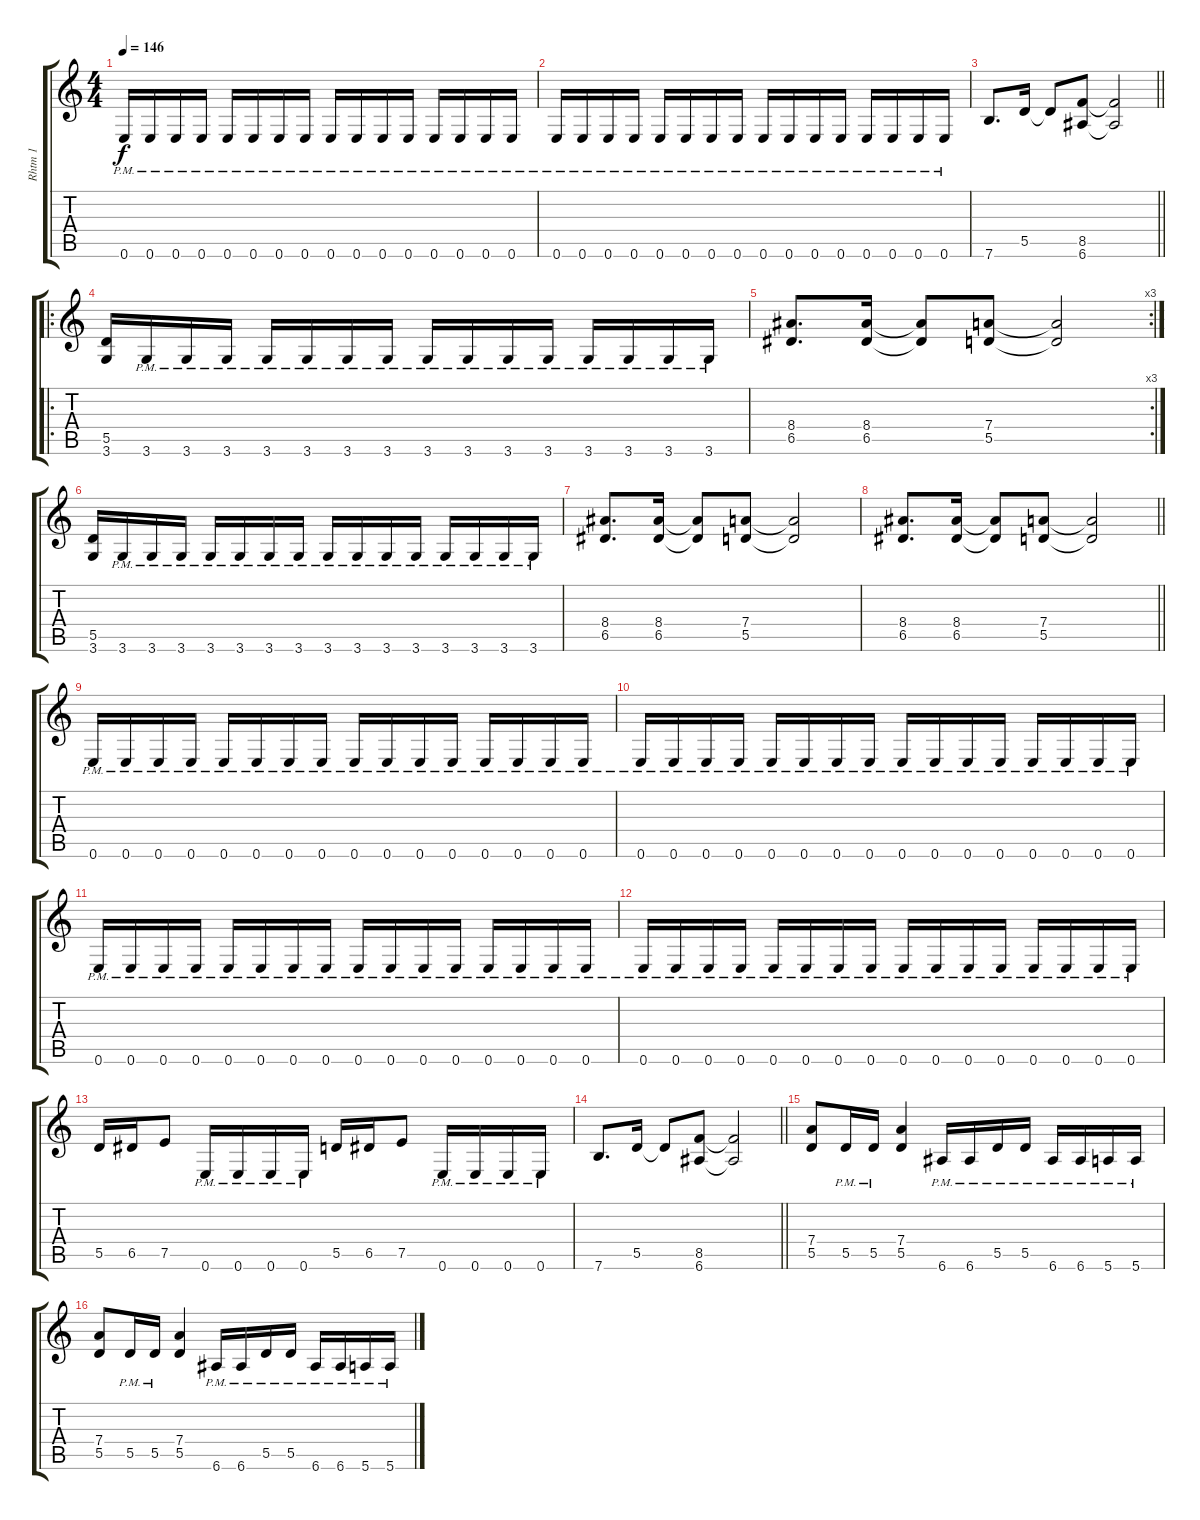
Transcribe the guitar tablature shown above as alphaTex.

\track ("Rhtm 1" "Rhtm 1") {instrument distortionguitar}
\staff {score tabs}
\tuning (E4 B3 G3 D3 A2 E2) {hide}
\ts (4 4)
\tempo 146
\clef g2
\ks c
0.6{pm}.16{dy f} 0.6{pm}.16 0.6{pm}.16 0.6{pm}.16 0.6{pm}.16 0.6{pm}.16 0.6{pm}.16 0.6{pm}.16 0.6{pm}.16 0.6{pm}.16 0.6{pm}.16 0.6{pm}.16 0.6{pm}.16 0.6{pm}.16 0.6{pm}.16 0.6{pm}.16 |
0.6{pm}.16 0.6{pm}.16 0.6{pm}.16 0.6{pm}.16 0.6{pm}.16 0.6{pm}.16 0.6{pm}.16 0.6{pm}.16 0.6{pm}.16 0.6{pm}.16 0.6{pm}.16 0.6{pm}.16 0.6{pm}.16 0.6{pm}.16 0.6{pm}.16 0.6{pm}.16 |
\barLineRight lightlight
7.6.8{d} 5.5.16 5.5{t}.8 (8.5 6.6).8 (8.5{t} 6.6{t}).2 |
\ro
(5.5 3.6).16 3.6{pm}.16 3.6{pm}.16 3.6{pm}.16 3.6{pm}.16 3.6{pm}.16 3.6{pm}.16 3.6{pm}.16 3.6{pm}.16 3.6{pm}.16 3.6{pm}.16 3.6{pm}.16 3.6{pm}.16 3.6{pm}.16 3.6{pm}.16 3.6{pm}.16 |
\rc 3
(8.4 6.5).8{d} (8.4 6.5).16 (8.4{t} 6.5{t}).8 (7.4 5.5).8 (7.4{t} 5.5{t}).2 |
(5.5 3.6).16 3.6{pm}.16 3.6{pm}.16 3.6{pm}.16 3.6{pm}.16 3.6{pm}.16 3.6{pm}.16 3.6{pm}.16 3.6{pm}.16 3.6{pm}.16 3.6{pm}.16 3.6{pm}.16 3.6{pm}.16 3.6{pm}.16 3.6{pm}.16 3.6{pm}.16 |
(8.4 6.5).8{d} (8.4 6.5).16 (8.4{t} 6.5{t}).8 (7.4 5.5).8 (7.4{t} 5.5{t}).2 |
\barLineRight lightlight
(8.4 6.5).8{d} (8.4 6.5).16 (8.4{t} 6.5{t}).8 (7.4 5.5).8 (7.4{t} 5.5{t}).2 |
0.6{pm}.16 0.6{pm}.16 0.6{pm}.16 0.6{pm}.16 0.6{pm}.16 0.6{pm}.16 0.6{pm}.16 0.6{pm}.16 0.6{pm}.16 0.6{pm}.16 0.6{pm}.16 0.6{pm}.16 0.6{pm}.16 0.6{pm}.16 0.6{pm}.16 0.6{pm}.16 |
0.6{pm}.16 0.6{pm}.16 0.6{pm}.16 0.6{pm}.16 0.6{pm}.16 0.6{pm}.16 0.6{pm}.16 0.6{pm}.16 0.6{pm}.16 0.6{pm}.16 0.6{pm}.16 0.6{pm}.16 0.6{pm}.16 0.6{pm}.16 0.6{pm}.16 0.6{pm}.16 |
0.6{pm}.16 0.6{pm}.16 0.6{pm}.16 0.6{pm}.16 0.6{pm}.16 0.6{pm}.16 0.6{pm}.16 0.6{pm}.16 0.6{pm}.16 0.6{pm}.16 0.6{pm}.16 0.6{pm}.16 0.6{pm}.16 0.6{pm}.16 0.6{pm}.16 0.6{pm}.16 |
0.6{pm}.16 0.6{pm}.16 0.6{pm}.16 0.6{pm}.16 0.6{pm}.16 0.6{pm}.16 0.6{pm}.16 0.6{pm}.16 0.6{pm}.16 0.6{pm}.16 0.6{pm}.16 0.6{pm}.16 0.6{pm}.16 0.6{pm}.16 0.6{pm}.16 0.6{pm}.16 |
5.5.16 6.5.16 7.5.8 0.6{pm}.16 0.6{pm}.16 0.6{pm}.16 0.6{pm}.16 5.5.16 6.5.16 7.5.8 0.6{pm}.16 0.6{pm}.16 0.6{pm}.16 0.6{pm}.16 |
\barLineRight lightlight
7.6.8{d} 5.5.16 5.5{t}.8 (8.5 6.6).8 (8.5{t} 6.6{t}).2 |
(7.4 5.5).8 5.5{pm}.16 5.5{pm}.16 (7.4 5.5).4 6.6{pm}.16 6.6{pm}.16 5.5{pm}.16 5.5{pm}.16 6.6{pm}.16 6.6{pm}.16 5.6{pm}.16 5.6{pm}.16 |
(7.4 5.5).8 5.5{pm}.16 5.5{pm}.16 (7.4 5.5).4 6.6{pm}.16 6.6{pm}.16 5.5{pm}.16 5.5{pm}.16 6.6{pm}.16 6.6{pm}.16 5.6{pm}.16 5.6{pm}.16
